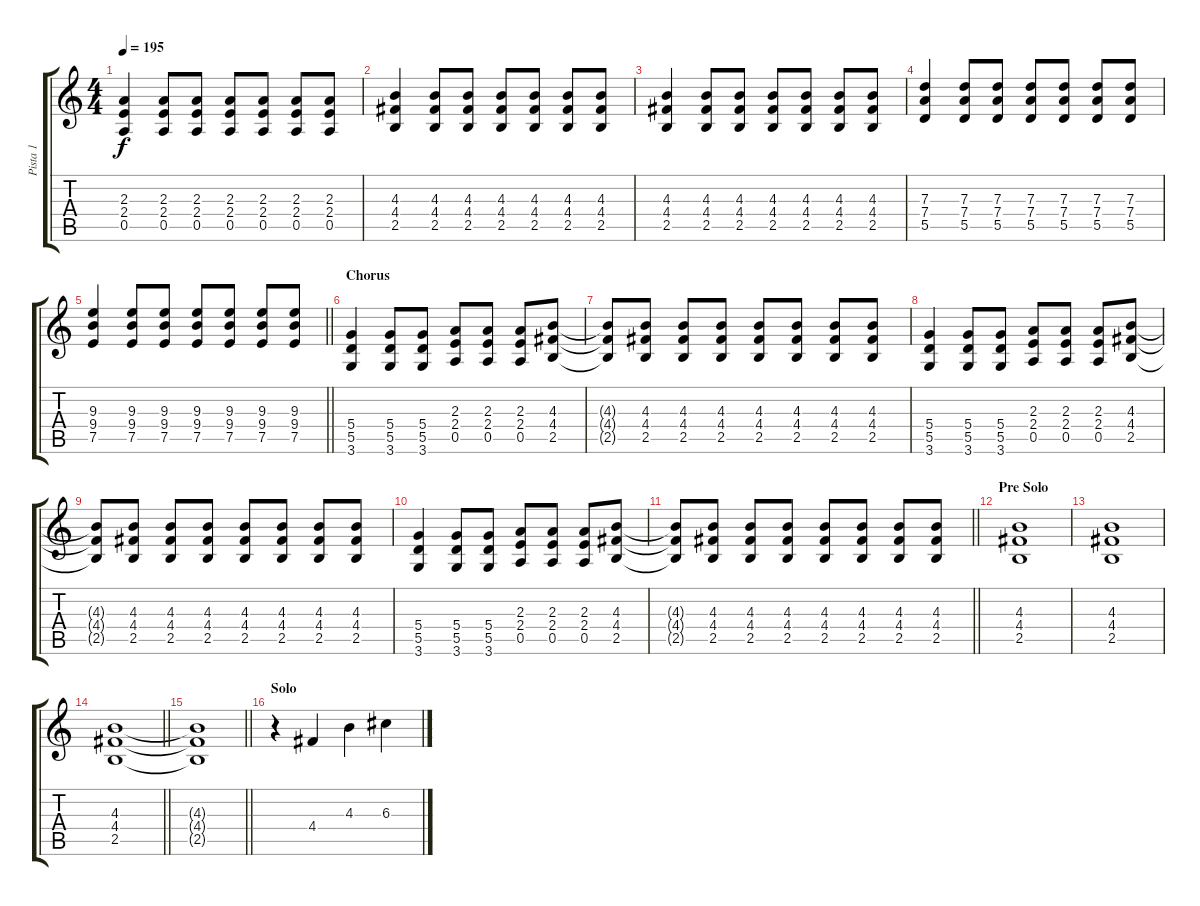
\track ("Pista 1" "Pista 1") {instrument distortionguitar}
\staff {score tabs}
\tuning (E4 B3 G3 D3 A2 E2) {hide}
\ts (4 4)
\tempo 195
\clef g2
\ks c
(2.3 2.4 0.5).4{dy f} (2.3 2.4 0.5).8 (2.3 2.4 0.5).8 (2.3 2.4 0.5).8 (2.3 2.4 0.5).8 (2.3 2.4 0.5).8 (2.3 2.4 0.5).8 |
(4.3 4.4 2.5).4 (4.3 4.4 2.5).8 (4.3 4.4 2.5).8 (4.3 4.4 2.5).8 (4.3 4.4 2.5).8 (4.3 4.4 2.5).8 (4.3 4.4 2.5).8 |
(4.3 4.4 2.5).4 (4.3 4.4 2.5).8 (4.3 4.4 2.5).8 (4.3 4.4 2.5).8 (4.3 4.4 2.5).8 (4.3 4.4 2.5).8 (4.3 4.4 2.5).8 |
(7.3 7.4 5.5).4 (7.3 7.4 5.5).8 (7.3 7.4 5.5).8 (7.3 7.4 5.5).8 (7.3 7.4 5.5).8 (7.3 7.4 5.5).8 (7.3 7.4 5.5).8 |
\barLineRight lightlight
(9.3 9.4 7.5).4 (9.3 9.4 7.5).8 (9.3 9.4 7.5).8 (9.3 9.4 7.5).8 (9.3 9.4 7.5).8 (9.3 9.4 7.5).8 (9.3 9.4 7.5).8 |
\section ("" "Chorus")
(5.4 5.5 3.6).4 (5.4 5.5 3.6).8 (5.4 5.5 3.6).8 (2.3 2.4 0.5).8 (2.3 2.4 0.5).8 (2.3 2.4 0.5).8 (4.3 4.4 2.5).8 |
(4.3{t} 4.4{t} 2.5{t}).8 (4.3 4.4 2.5).8 (4.3 4.4 2.5).8 (4.3 4.4 2.5).8 (4.3 4.4 2.5).8 (4.3 4.4 2.5).8 (4.3 4.4 2.5).8 (4.3 4.4 2.5).8 |
(5.4 5.5 3.6).4 (5.4 5.5 3.6).8 (5.4 5.5 3.6).8 (2.3 2.4 0.5).8 (2.3 2.4 0.5).8 (2.3 2.4 0.5).8 (4.3 4.4 2.5).8 |
(4.3{t} 4.4{t} 2.5{t}).8 (4.3 4.4 2.5).8 (4.3 4.4 2.5).8 (4.3 4.4 2.5).8 (4.3 4.4 2.5).8 (4.3 4.4 2.5).8 (4.3 4.4 2.5).8 (4.3 4.4 2.5).8 |
(5.4 5.5 3.6).4 (5.4 5.5 3.6).8 (5.4 5.5 3.6).8 (2.3 2.4 0.5).8 (2.3 2.4 0.5).8 (2.3 2.4 0.5).8 (4.3 4.4 2.5).8 |
\barLineRight lightlight
(4.3{t} 4.4{t} 2.5{t}).8 (4.3 4.4 2.5).8 (4.3 4.4 2.5).8 (4.3 4.4 2.5).8 (4.3 4.4 2.5).8 (4.3 4.4 2.5).8 (4.3 4.4 2.5).8 (4.3 4.4 2.5).8 |
\section ("" "Pre Solo")
(4.3 4.4 2.5).1 |
(4.3 4.4 2.5).1 |
\barLineRight lightlight
(4.3 4.4 2.5).1 |
\barLineRight lightlight
(4.3{t} 4.4{t} 2.5{t}).1 |
\section ("" "Solo")
r.4{volume 16} 4.4.4 4.3.4 6.3.4
